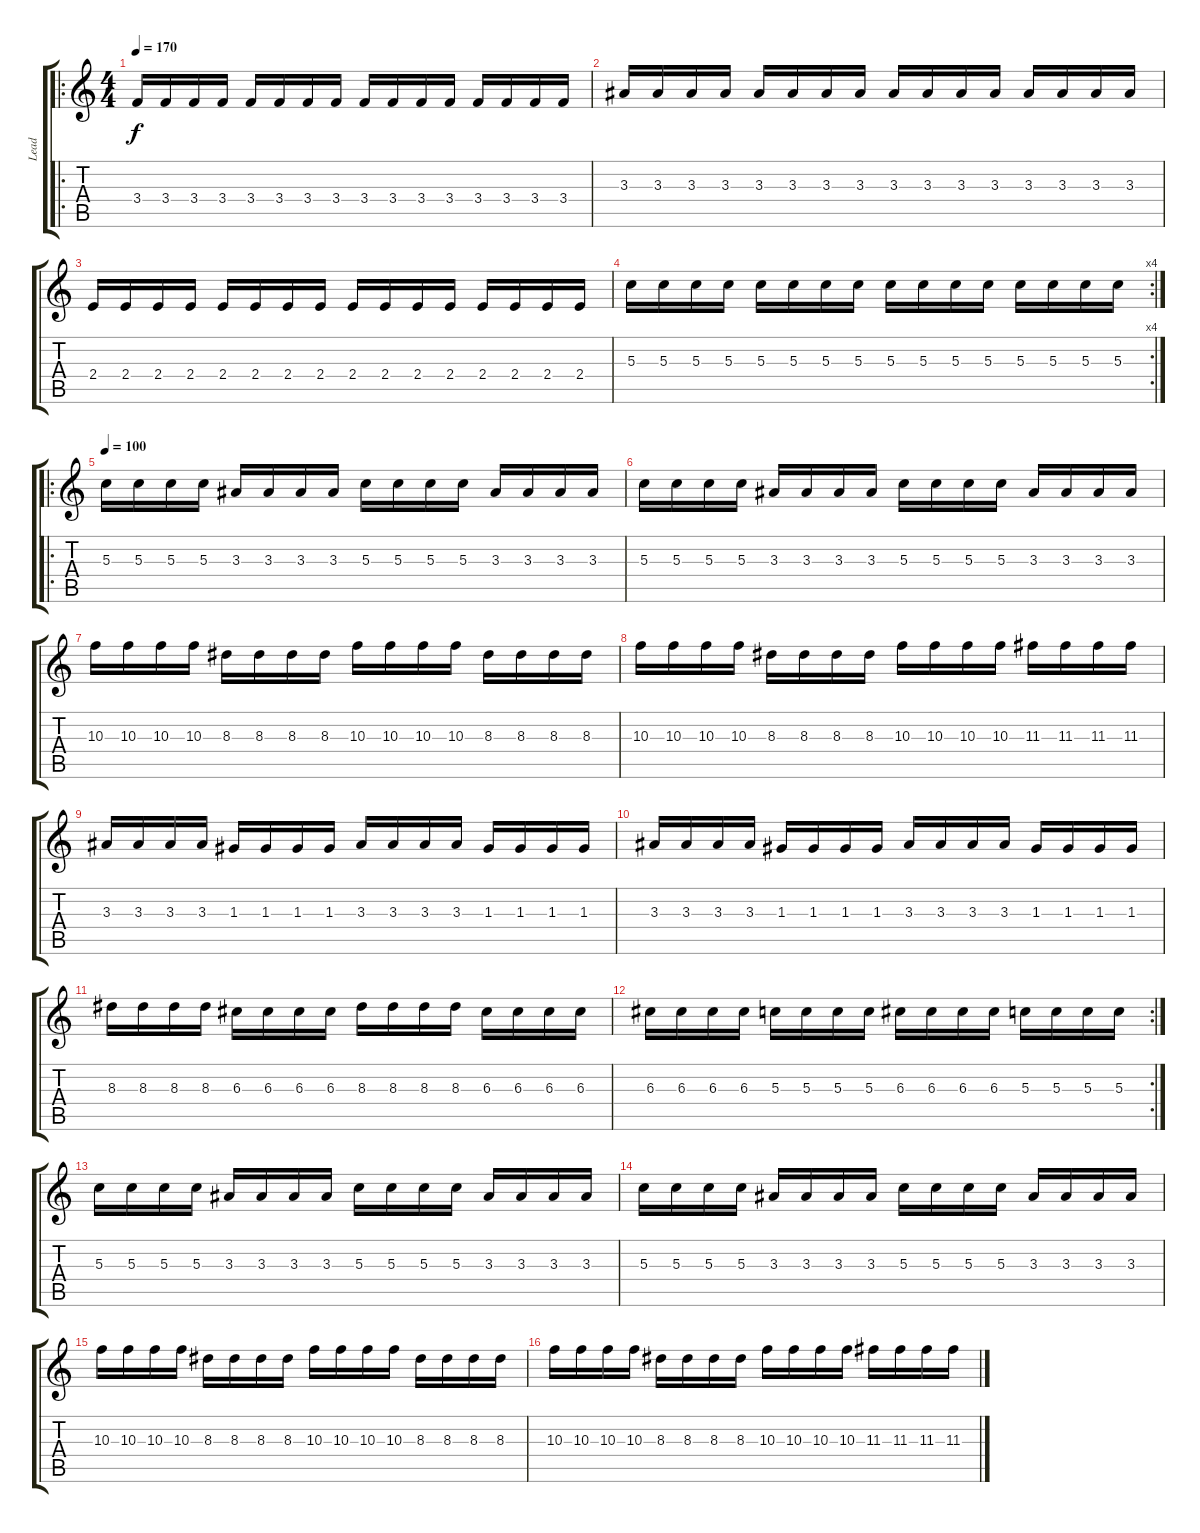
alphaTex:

\track ("Lead" "Lead") {instrument distortionguitar}
\staff {score tabs}
\tuning (E4 B3 G3 D3 A2 E2) {hide}
\ro
\ts (4 4)
\tempo 170
\clef g2
\ks c
3.4.16{dy f} 3.4.16 3.4.16 3.4.16 3.4.16 3.4.16 3.4.16 3.4.16 3.4.16 3.4.16 3.4.16 3.4.16 3.4.16 3.4.16 3.4.16 3.4.16 |
3.3.16 3.3.16 3.3.16 3.3.16 3.3.16 3.3.16 3.3.16 3.3.16 3.3.16 3.3.16 3.3.16 3.3.16 3.3.16 3.3.16 3.3.16 3.3.16 |
2.4.16 2.4.16 2.4.16 2.4.16 2.4.16 2.4.16 2.4.16 2.4.16 2.4.16 2.4.16 2.4.16 2.4.16 2.4.16 2.4.16 2.4.16 2.4.16 |
\rc 4
5.3.16 5.3.16 5.3.16 5.3.16 5.3.16 5.3.16 5.3.16 5.3.16 5.3.16 5.3.16 5.3.16 5.3.16 5.3.16 5.3.16 5.3.16 5.3.16 |
\ro
\tempo 100
5.3.16 5.3.16 5.3.16 5.3.16 3.3.16 3.3.16 3.3.16 3.3.16 5.3.16 5.3.16 5.3.16 5.3.16 3.3.16 3.3.16 3.3.16 3.3.16 |
5.3.16 5.3.16 5.3.16 5.3.16 3.3.16 3.3.16 3.3.16 3.3.16 5.3.16 5.3.16 5.3.16 5.3.16 3.3.16 3.3.16 3.3.16 3.3.16 |
10.3.16 10.3.16 10.3.16 10.3.16 8.3.16 8.3.16 8.3.16 8.3.16 10.3.16 10.3.16 10.3.16 10.3.16 8.3.16 8.3.16 8.3.16 8.3.16 |
10.3.16 10.3.16 10.3.16 10.3.16 8.3.16 8.3.16 8.3.16 8.3.16 10.3.16 10.3.16 10.3.16 10.3.16 11.3.16 11.3.16 11.3.16 11.3.16 |
3.3.16 3.3.16 3.3.16 3.3.16 1.3.16 1.3.16 1.3.16 1.3.16 3.3.16 3.3.16 3.3.16 3.3.16 1.3.16 1.3.16 1.3.16 1.3.16 |
3.3.16 3.3.16 3.3.16 3.3.16 1.3.16 1.3.16 1.3.16 1.3.16 3.3.16 3.3.16 3.3.16 3.3.16 1.3.16 1.3.16 1.3.16 1.3.16 |
8.3.16 8.3.16 8.3.16 8.3.16 6.3.16 6.3.16 6.3.16 6.3.16 8.3.16 8.3.16 8.3.16 8.3.16 6.3.16 6.3.16 6.3.16 6.3.16 |
\rc 2
6.3.16 6.3.16 6.3.16 6.3.16 5.3.16 5.3.16 5.3.16 5.3.16 6.3.16 6.3.16 6.3.16 6.3.16 5.3.16 5.3.16 5.3.16 5.3.16 |
5.3.16 5.3.16 5.3.16 5.3.16 3.3.16 3.3.16 3.3.16 3.3.16 5.3.16 5.3.16 5.3.16 5.3.16 3.3.16 3.3.16 3.3.16 3.3.16 |
5.3.16 5.3.16 5.3.16 5.3.16 3.3.16 3.3.16 3.3.16 3.3.16 5.3.16 5.3.16 5.3.16 5.3.16 3.3.16 3.3.16 3.3.16 3.3.16 |
10.3.16 10.3.16 10.3.16 10.3.16 8.3.16 8.3.16 8.3.16 8.3.16 10.3.16 10.3.16 10.3.16 10.3.16 8.3.16 8.3.16 8.3.16 8.3.16 |
10.3.16 10.3.16 10.3.16 10.3.16 8.3.16 8.3.16 8.3.16 8.3.16 10.3.16 10.3.16 10.3.16 10.3.16 11.3.16 11.3.16 11.3.16 11.3.16
